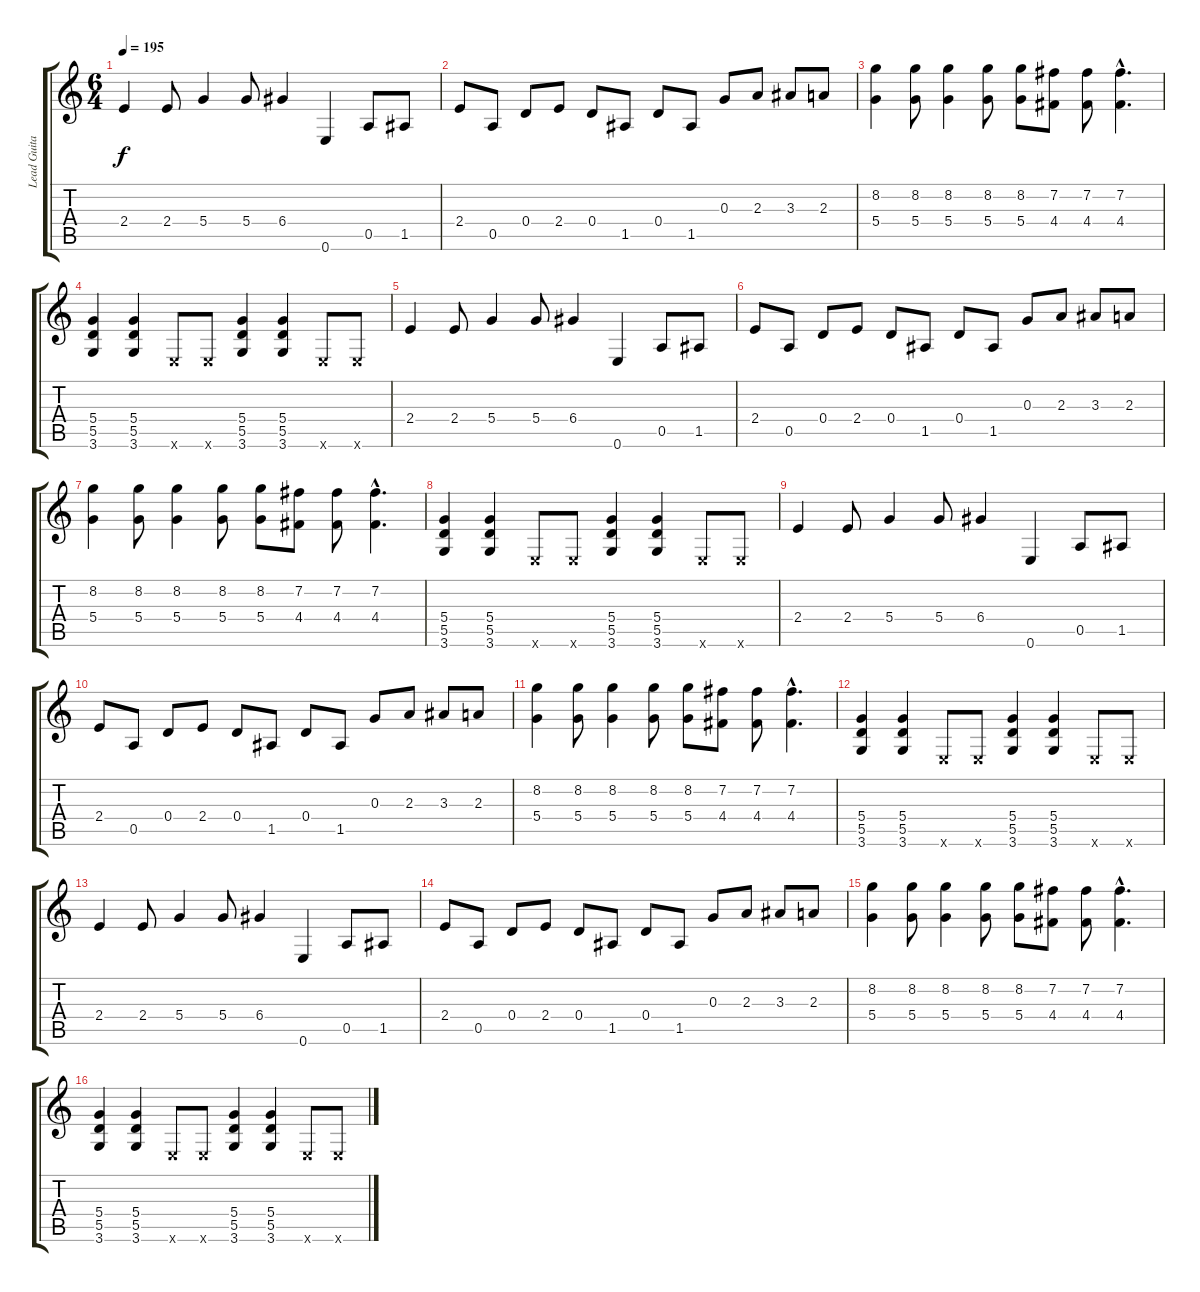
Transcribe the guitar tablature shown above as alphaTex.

\track ("Lead Guitar I" "Lead Guita") {instrument distortionguitar}
\staff {score tabs}
\tuning (E4 B3 G3 D3 A2 E2) {hide}
\ts (6 4)
\tempo 195
\clef g2
\ks c
2.4.4{dy f} 2.4.8 5.4.4 5.4.8 6.4.4 0.6.4 0.5.8 1.5.8 |
2.4.8 0.5.8 0.4.8 2.4.8 0.4.8 1.5.8 0.4.8 1.5.8 0.3.8 2.3.8 3.3.8 2.3.8 |
(8.2 5.4).4 (8.2 5.4).8 (8.2 5.4).4 (8.2 5.4).8 (8.2 5.4).8 (7.2 4.4).8 (7.2 4.4).8 (7.2{hac} 4.4{hac}).4{d} |
(5.4 5.5 3.6).4 (5.4 5.5 3.6).4 0.6{x}.8 0.6{x}.8 (5.4 5.5 3.6).4 (5.4 5.5 3.6).4 0.6{x}.8 0.6{x}.8 |
2.4.4 2.4.8 5.4.4 5.4.8 6.4.4 0.6.4 0.5.8 1.5.8 |
2.4.8 0.5.8 0.4.8 2.4.8 0.4.8 1.5.8 0.4.8 1.5.8 0.3.8 2.3.8 3.3.8 2.3.8 |
(8.2 5.4).4 (8.2 5.4).8 (8.2 5.4).4 (8.2 5.4).8 (8.2 5.4).8 (7.2 4.4).8 (7.2 4.4).8 (7.2{hac} 4.4{hac}).4{d} |
(5.4 5.5 3.6).4 (5.4 5.5 3.6).4 0.6{x}.8 0.6{x}.8 (5.4 5.5 3.6).4 (5.4 5.5 3.6).4 0.6{x}.8 0.6{x}.8 |
2.4.4 2.4.8 5.4.4 5.4.8 6.4.4 0.6.4 0.5.8 1.5.8 |
2.4.8 0.5.8 0.4.8 2.4.8 0.4.8 1.5.8 0.4.8 1.5.8 0.3.8 2.3.8 3.3.8 2.3.8 |
(8.2 5.4).4 (8.2 5.4).8 (8.2 5.4).4 (8.2 5.4).8 (8.2 5.4).8 (7.2 4.4).8 (7.2 4.4).8 (7.2{hac} 4.4{hac}).4{d} |
(5.4 5.5 3.6).4 (5.4 5.5 3.6).4 0.6{x}.8 0.6{x}.8 (5.4 5.5 3.6).4 (5.4 5.5 3.6).4 0.6{x}.8 0.6{x}.8 |
2.4.4 2.4.8 5.4.4 5.4.8 6.4.4 0.6.4 0.5.8 1.5.8 |
2.4.8 0.5.8 0.4.8 2.4.8 0.4.8 1.5.8 0.4.8 1.5.8 0.3.8 2.3.8 3.3.8 2.3.8 |
(8.2 5.4).4 (8.2 5.4).8 (8.2 5.4).4 (8.2 5.4).8 (8.2 5.4).8 (7.2 4.4).8 (7.2 4.4).8 (7.2{hac} 4.4{hac}).4{d} |
(5.4 5.5 3.6).4 (5.4 5.5 3.6).4 0.6{x}.8 0.6{x}.8 (5.4 5.5 3.6).4 (5.4 5.5 3.6).4 0.6{x}.8 0.6{x}.8
